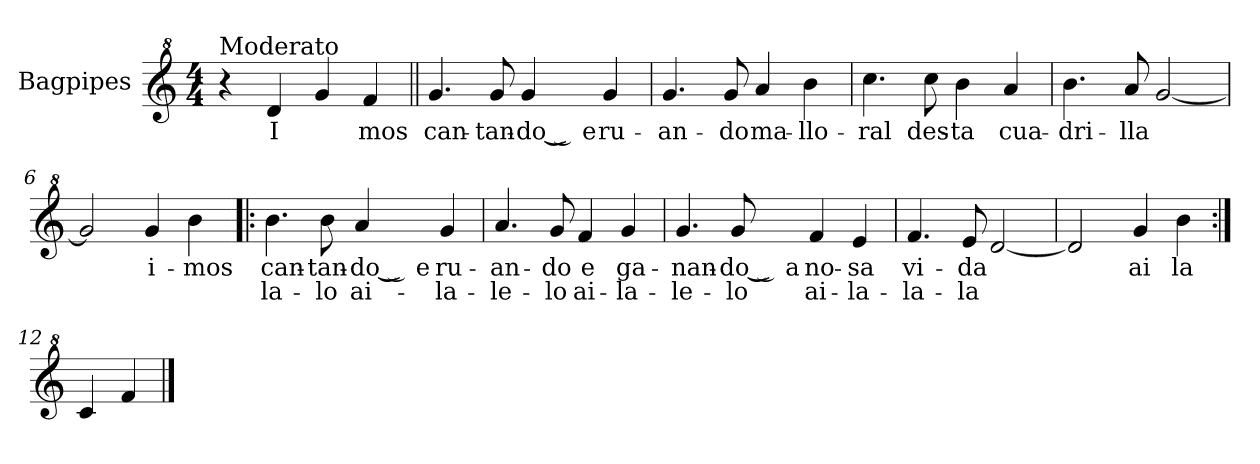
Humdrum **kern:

**kern	**text	**text
*part1	*part1	*part1
*staff1	*staff1	*staff1
*I"Bagpipes	*	*
*I'Bag	*	*
*clefG^2	*	*
*k[]	*	*
*C:	*	*
*M4/4	*	*
=1	=1	=1
!LO:TX:a:t=Moderato	!	!
4r	.	.
4dd/	-I	.
4gg/	.	.
4ff/	mos	.
=2||	=2||	=2||
4.gg/	can-	.
8gg/	-tan-	.
4gg/	-do ͜ e	.
4gg/	ru-	.
=3	=3	=3
4.gg/	-an-	.
8gg/	-do	.
4aa/	ma-	.
4bb\	-llo-	.
=4	=4	=4
4.ccc\	-ral	.
8ccc\	des-	.
4bb\	-ta	.
4aa/	cua-	.
=5	=5	=5
4.bb\	-dri-	.
8aa/	-lla	.
[2gg/	.	.
=6	=6	=6
2gg/]	.	.
4gg/	i-	.
4bb\	-mos	.
!!LO:LB:g=z
=7!|:	=7!|:	=7!|:
4.bb\	can-	la-
8bb\	-tan-	-lo
4aa/	-do ͜ e	ai-
4gg/	ru-	-la-
=8	=8	=8
4.aa/	-an-	-le-
8gg/	-do	-lo
4ff/	e	ai-
4gg/	ga-	-la-
=9	=9	=9
4.gg/	-nan-	-le-
8gg/	-do ͜ a	-lo
4ff/	no-	ai-
4ee/	-sa	-la-
=10	=10	=10
4.ff/	vi-	-la-
8ee/	-da	-la
[2dd/	.	.
=11	=11	=11
2dd/]	.	.
4gg/	ai	.
4bb\	la	.
=12:|!	=12:|!	=12:|!
4cc/	.	.
4ff/	.	.
==	==	==
*-	*-	*-
